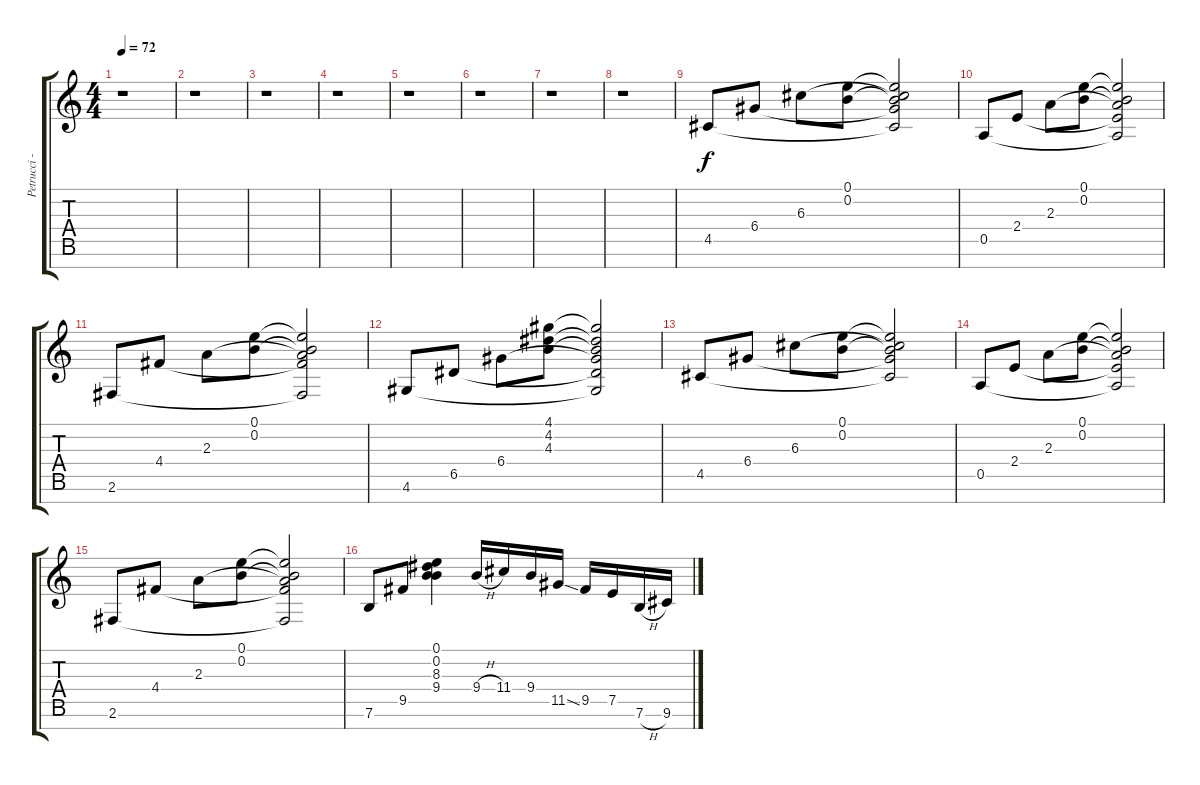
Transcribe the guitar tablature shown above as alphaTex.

\track ("Petrucci - Acoustic" "Petrucci -") {instrument acousticguitarsteel}
\staff {score tabs}
\tuning (E4 B3 G3 D3 A2 E2 B1) {hide}
\ts (4 4)
\tempo 72
\clef g2
\ks c
r.1{dy f} |
r.1 |
r.1 |
r.1 |
r.1 |
r.1 |
r.1 |
r.1 |
4.5.8 6.4.8 6.3.8 (0.1 0.2).8 (0.1{t} 0.2{t} 6.3{t} 6.4{t} 4.5{t}).2 |
0.5.8 2.4.8 2.3.8 (0.1 0.2).8 (0.1{t} 0.2{t} 2.3{t} 2.4{t} 0.5{t}).2 |
2.6.8 4.4.8 2.3.8 (0.1 0.2).8 (0.1{t} 0.2{t} 2.3{t} 4.4{t} 2.6{t}).2 |
4.6.8 6.5.8 6.4.8 (4.1 4.2 4.3).8 (4.1{t} 4.2{t} 4.3{t} 6.4{t} 6.5{t} 4.6{t}).2 |
4.5.8 6.4.8 6.3.8 (0.1 0.2).8 (0.1{t} 0.2{t} 6.3{t} 6.4{t} 4.5{t}).2 |
0.5.8 2.4.8 2.3.8 (0.1 0.2).8 (0.1{t} 0.2{t} 2.3{t} 2.4{t} 0.5{t}).2 |
2.6.8 4.4.8 2.3.8 (0.1 0.2).8 (0.1{t} 0.2{t} 2.3{t} 4.4{t} 2.6{t}).2 |
7.6.8 9.5.8 (0.1 0.2 8.3 9.4).4 9.4{h}.16 11.4.16 9.4.16 11.5{ss}.16 9.5.16 7.5.16 7.6{h}.16 9.6.16
